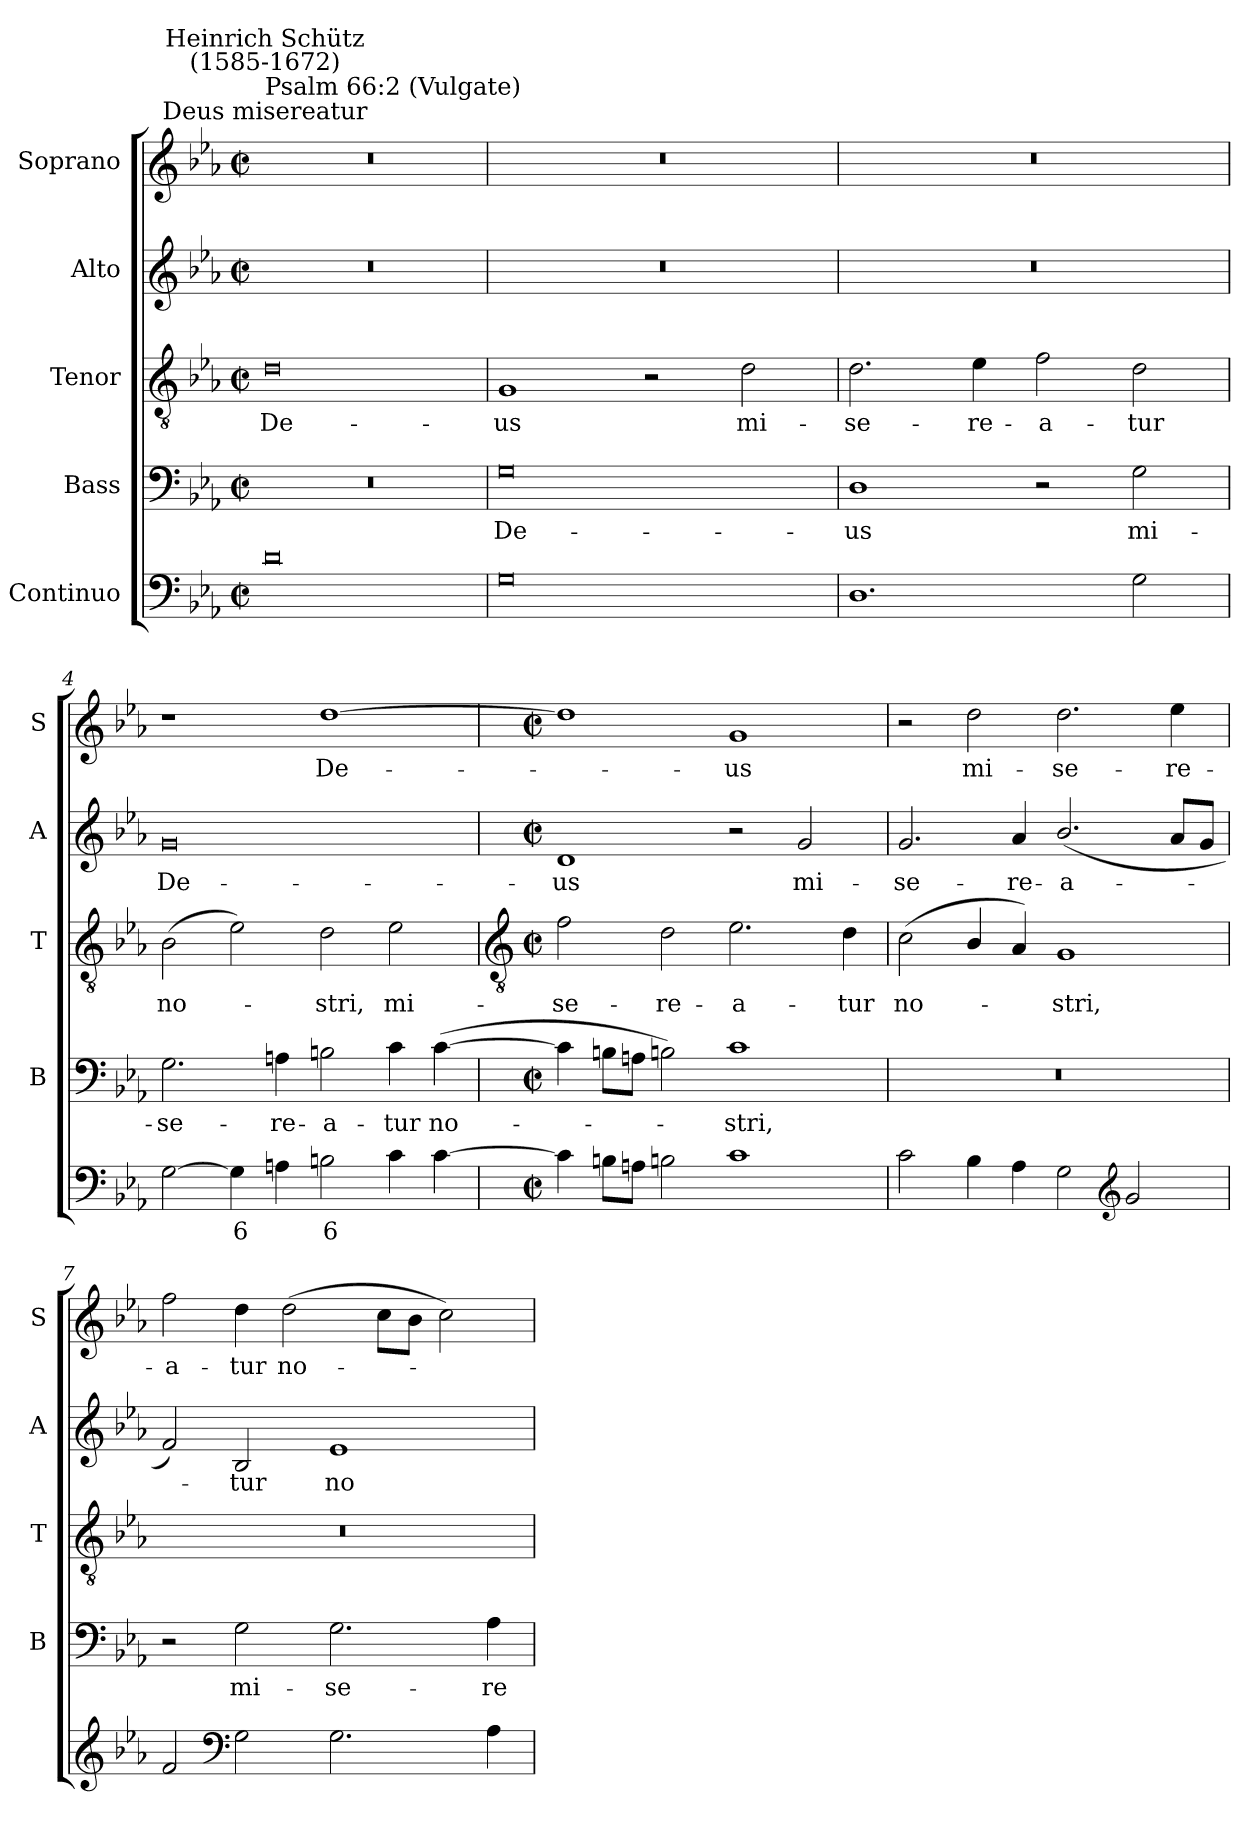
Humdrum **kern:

**kern	**text	**kern	**text	**kern	**text	**kern	**text	**kern	**text
*part5	*part5	*part4	*part4	*part3	*part3	*part2	*part2	*part1	*part1
*staff5	*staff5	*staff4	*staff4	*staff3	*staff3	*staff2	*staff2	*staff1	*staff1
*I"Continuo	*	*I"Bass	*	*I"Tenor	*	*I"Alto	*	*I"Soprano	*
*	*	*I'B	*	*I'T	*	*I'A	*	*I'S	*
*clefF4	*	*clefF4	*	*clefGv2	*	*clefG2	*	*clefG2	*
*k[b-e-a-]	*	*k[b-e-a-]	*	*k[b-e-a-]	*	*k[b-e-a-]	*	*k[b-e-a-]	*
*E-:	*	*E-:	*	*E-:	*	*E-:	*	*E-:	*
*M4/2	*	*M4/2	*	*M4/2	*	*M4/2	*	*M4/2	*
*met(c|)	*	*met(c|)	*	*met(c|)	*	*met(c|)	*	*met(c|)	*
=1	=1	=1	=1	=1	=1	=1	=1	=1	=1
!	!	!	!	!	!	!	!	!LO:TX:a:cj:t=Deus misereatur	!
!	!	!	!	!	!	!	!	!LO:TX:a:t=Psalm 66&colon;2 (Vulgate)	!
!	!	!	!	!	!	!	!	!LO:TX:a:cj:t=Heinrich Schütz\n(1585-1672)	!
!	!	!	!	!	!LO:LY:b	!	!	!	!
0d	.	0r	.	0d	De-	0r	.	0r	.
=2	=2	=2	=2	=2	=2	=2	=2	=2	=2
!	!	!	!LO:LY:b	!	!LO:LY:b	!	!	!	!
0G	.	0G	De-	1G	-us	0r	.	0r	.
.	.	.	.	2r	.	.	.	.	.
!	!	!	!	!	!LO:LY:b	!	!	!	!
.	.	.	.	2d	mi-	.	.	.	.
=3	=3	=3	=3	=3	=3	=3	=3	=3	=3
!	!	!	!LO:LY:b	!	!LO:LY:b	!	!	!	!
1.D	.	1D	-us	2.d	-se-	0r	.	0r	.
!	!	!	!	!	!LO:LY:b	!	!	!	!
.	.	.	.	4e-	-re-	.	.	.	.
!	!	!	!	!	!LO:LY:b	!	!	!	!
.	.	2r	.	2f	-a-	.	.	.	.
!	!	!	!LO:LY:b	!	!LO:LY:b	!	!	!	!
2G	.	2G	mi-	2d	-tur	.	.	.	.
=4	=4	=4	=4	=4	=4	=4	=4	=4	=4
!	!	!	!LO:LY:b	!	!LO:LY:b	!	!LO:LY:b	!	!
[2G	.	2.G	-se-	(>2B-	no-	0g	De-	1r	.
!	!LO:LY:b	!	!	!	!	!	!	!	!
4G]	6	.	.	2e-)	.	.	.	.	.
!	!	!	!LO:LY:b	!	!	!	!	!	!
4An	.	4An	-re-	.	.	.	.	.	.
!	!LO:LY:b	!	!LO:LY:b	!	!LO:LY:b	!	!	!	!LO:LY:b
2Bn	6	2Bn	-a-	2d	stri,	.	.	[1dd	De-
!	!	!	!LO:LY:b	!	!LO:LY:b	!	!	!	!
4c	.	4c	-tur	2e-	mi-	.	.	.	.
!	!	!	!LO:LY:b	!	!	!	!	!	!
[4c	.	(>[4c	no-	.	.	.	.	.	.
!!LO:LB:g=z
=5	=5	=5	=5	=5	=5	=5	=5	=5	=5
*	*	*	*	*clefGv2	*	*	*	*	*
*M4/2	*	*M4/2	*	*M4/2	*	*M4/2	*	*M4/2	*
*met(c|)	*	*met(c|)	*	*met(c|)	*	*met(c|)	*	*met(c|)	*
!	!	!	!	!	!LO:LY:b	!	!LO:LY:b	!	!
4c]	.	4c]	.	2f	-se-	1d	-us	1dd]	.
8BnL	.	8BnL	.	.	.	.	.	.	.
8AnJ	.	8AnJ	.	.	.	.	.	.	.
!	!	!	!	!	!LO:LY:b	!	!	!	!
2Bn	.	2Bn)	.	2d	-re-	.	.	.	.
!	!	!	!LO:LY:b	!	!LO:LY:b	!	!	!	!LO:LY:b
1c	.	1c	stri,	2.e-	-a-	2r	.	1g	us
!	!	!	!	!	!	!	!LO:LY:b	!	!
.	.	.	.	.	.	2g	mi-	.	.
!	!	!	!	!	!LO:LY:b	!	!	!	!
.	.	.	.	4d	-tur	.	.	.	.
=6	=6	=6	=6	=6	=6	=6	=6	=6	=6
!	!	!	!	!	!LO:LY:b	!	!LO:LY:b	!	!
2c	.	0r	.	(<2c	no-	2.g	-se-	2r	.
!	!	!	!	!	!	!	!	!	!LO:LY:b
4B-	.	.	.	4B-/	.	.	.	2dd	mi-
!	!	!	!	!	!	!	!LO:LY:b	!	!
4A-	.	.	.	4A-/)	.	4a-	-re-	.	.
!	!	!	!	!	!LO:LY:b	!	!LO:LY:b	!	!LO:LY:b
2G	.	.	.	1G	stri,	(<2.b-/	-a-	2.dd	-se-
*clefG2	*	*	*	*	*	*	*	*	*
2g	.	.	.	.	.	.	.	.	.
!	!	!	!	!	!	!	!	!	!LO:LY:b
.	.	.	.	.	.	8a-L	.	4ee-	-re-
.	.	.	.	.	.	8gJ	.	.	.
=7	=7	=7	=7	=7	=7	=7	=7	=7	=7
!	!	!	!	!	!	!	!	!	!LO:LY:b
2f	.	2r	.	0r	.	2f)	.	2ff	-a-
*clefF4	*	*	*	*	*	*	*	*	*
!	!	!	!LO:LY:b	!	!	!	!LO:LY:b	!	!LO:LY:b
2G	.	2G	mi-	.	.	2B-	tur	4dd	-tur
!	!	!	!	!	!	!	!	!	!LO:LY:b
.	.	.	.	.	.	.	.	(>2dd	no-
!	!	!	!LO:LY:b	!	!	!	!LO:LY:b	!	!
2.G	.	2.G	-se-	.	.	1e-	no-	.	.
.	.	.	.	.	.	.	.	8ccL	.
.	.	.	.	.	.	.	.	8b-J	.
.	.	.	.	.	.	.	.	2cc)	.
!	!	!	!LO:LY:b	!	!	!	!	!	!
4A-	.	4A-	-re-	.	.	.	.	.	.
=	=	=	=	=	=	=	=	=	=
*-	*-	*-	*-	*-	*-	*-	*-	*-	*-
